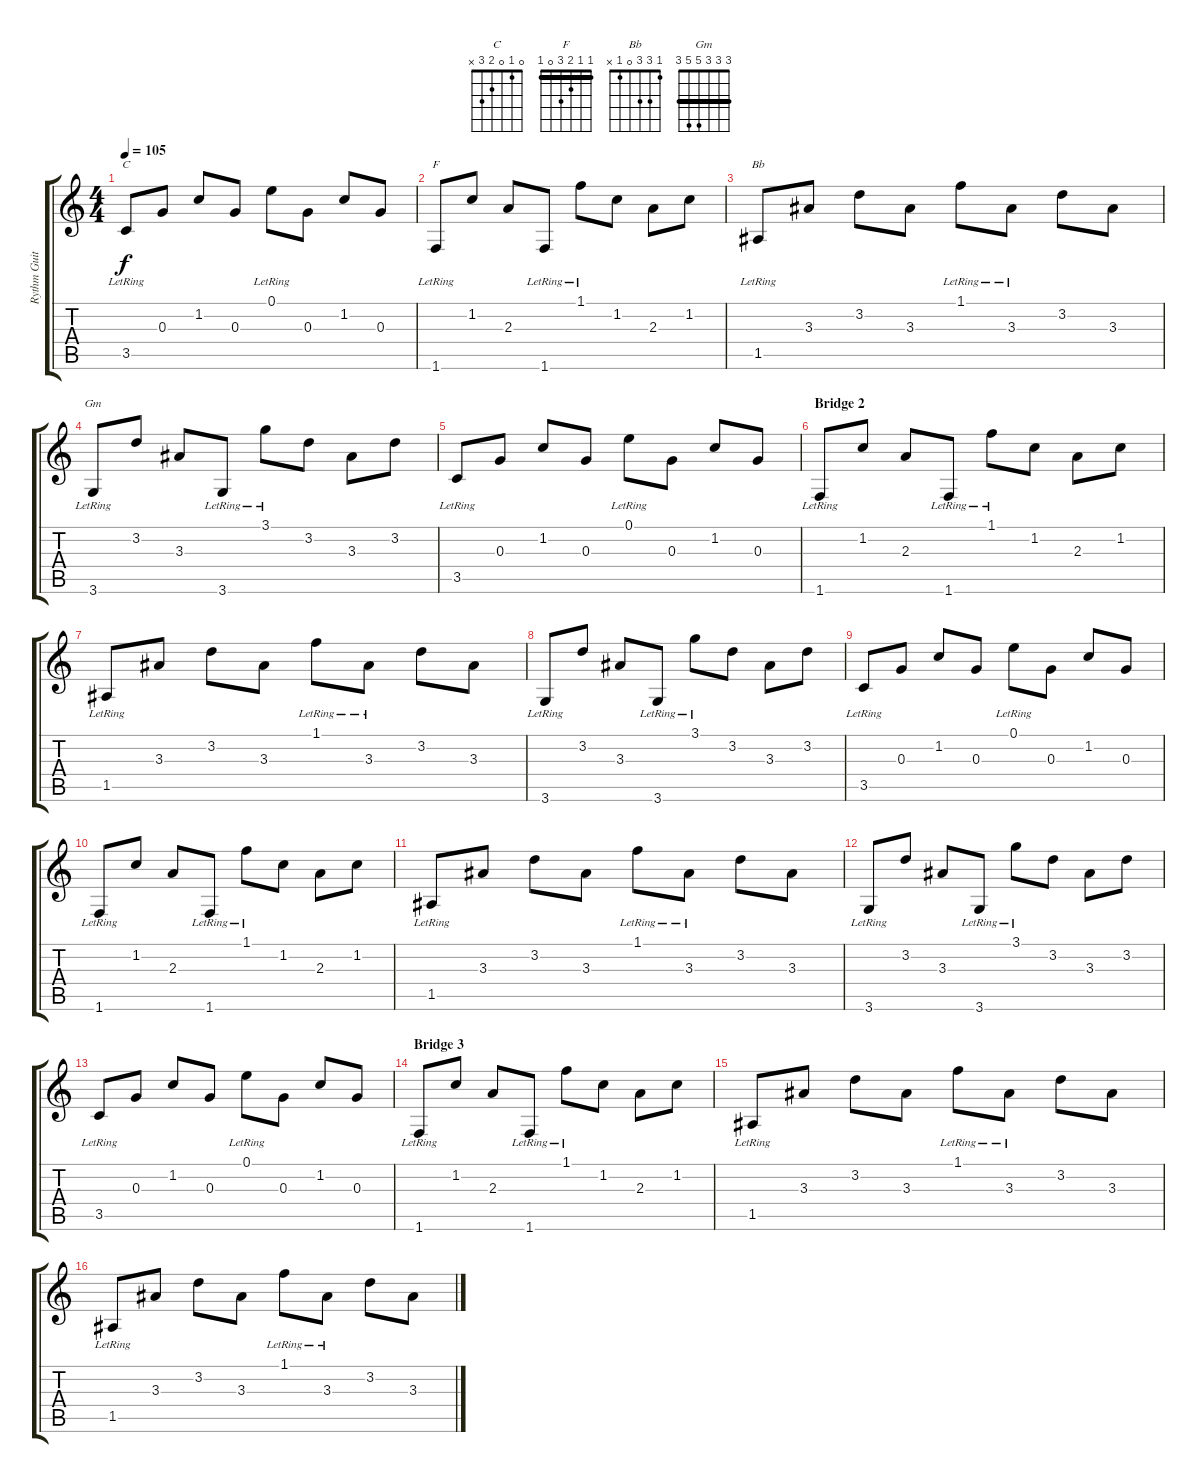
\track ("Rythm Guitar" "Rythm Guit") {instrument acousticguitarsteel}
\staff {score tabs}
\tuning (E4 B3 G3 D3 A2 E2) {hide}
\chord ("C" 0 1 0 2 3 x)
\chord ("F" 1 1 2 3 0 1) {barre 1}
\chord ("Bb" 1 3 3 0 1 x)
\chord ("Gm" 3 3 3 5 5 3) {barre 3}
\ts (4 4)
\tempo 105
\clef g2
\ks c
3.5{lr}.8{ch "C" dy f} 0.3.8 1.2.8 0.3.8 0.1{lr}.8 0.3.8 1.2.8 0.3.8 |
1.6{lr}.8{ch "F"} 1.2.8 2.3.8 1.6{lr}.8 1.1{lr}.8 1.2.8 2.3.8 1.2.8 |
1.5{lr}.8{ch "Bb"} 3.3.8 3.2.8 3.3.8 1.1{lr}.8 3.3{lr}.8 3.2.8 3.3.8 |
3.6{lr}.8{ch "Gm"} 3.2.8 3.3.8 3.6{lr}.8 3.1{lr}.8 3.2.8 3.3.8 3.2.8 |
3.5{lr}.8 0.3.8 1.2.8 0.3.8 0.1{lr}.8 0.3.8 1.2.8 0.3.8 |
\section ("" "Bridge 2")
1.6{lr}.8 1.2.8 2.3.8 1.6{lr}.8 1.1{lr}.8 1.2.8 2.3.8 1.2.8 |
1.5{lr}.8 3.3.8 3.2.8 3.3.8 1.1{lr}.8 3.3{lr}.8 3.2.8 3.3.8 |
3.6{lr}.8 3.2.8 3.3.8 3.6{lr}.8 3.1{lr}.8 3.2.8 3.3.8 3.2.8 |
3.5{lr}.8 0.3.8 1.2.8 0.3.8 0.1{lr}.8 0.3.8 1.2.8 0.3.8 |
1.6{lr}.8 1.2.8 2.3.8 1.6{lr}.8 1.1{lr}.8 1.2.8 2.3.8 1.2.8 |
1.5{lr}.8 3.3.8 3.2.8 3.3.8 1.1{lr}.8 3.3{lr}.8 3.2.8 3.3.8 |
3.6{lr}.8 3.2.8 3.3.8 3.6{lr}.8 3.1{lr}.8 3.2.8 3.3.8 3.2.8 |
3.5{lr}.8 0.3.8 1.2.8 0.3.8 0.1{lr}.8 0.3.8 1.2.8 0.3.8 |
\section ("" "Bridge 3")
1.6{lr}.8 1.2.8 2.3.8 1.6{lr}.8 1.1{lr}.8 1.2.8 2.3.8 1.2.8 |
1.5{lr}.8 3.3.8 3.2.8 3.3.8 1.1{lr}.8 3.3{lr}.8 3.2.8 3.3.8 |
1.5{lr}.8 3.3.8 3.2.8 3.3.8 1.1{lr}.8 3.3{lr}.8 3.2.8 3.3.8
